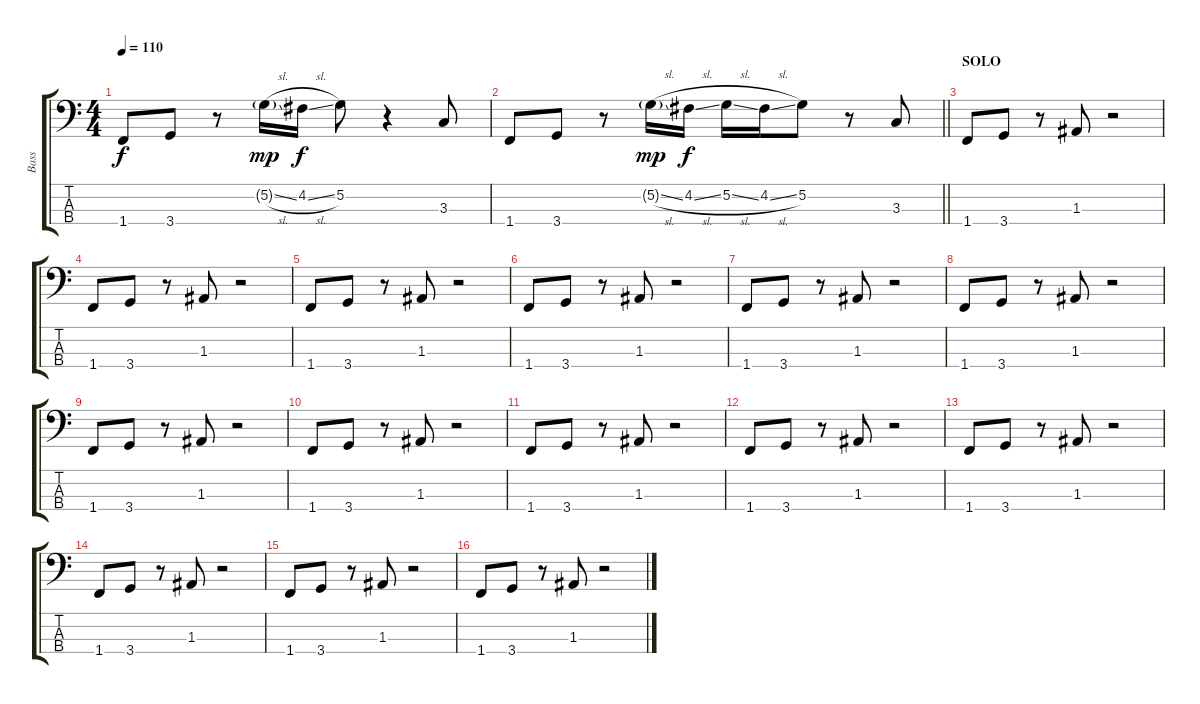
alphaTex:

\track ("Bass" "Bass") {instrument slapbass1}
\staff {score tabs}
\tuning (G2 D2 A1 E1) {hide}
\ts (4 4)
\tempo 110
\clef f4
\ks c
1.4.8{dy f} 3.4.8 r.8 5.2{sl g}.16{dy mp} 4.2{sl}.16{dy f} 5.2.8 r.4 3.3.8 |
\barLineRight lightlight
1.4.8 3.4.8 r.8 5.2{sl g}.16{dy mp} 4.2{sl}.16{dy f} 5.2{sl}.16 4.2{sl}.16 5.2.8 r.8 3.3.8 |
\section ("" "SOLO")
1.4.8 3.4.8 r.8 1.3.8 r.2 |
1.4.8 3.4.8 r.8 1.3.8 r.2 |
1.4.8 3.4.8 r.8 1.3.8 r.2 |
1.4.8 3.4.8 r.8 1.3.8 r.2 |
1.4.8 3.4.8 r.8 1.3.8 r.2 |
1.4.8 3.4.8 r.8 1.3.8 r.2 |
1.4.8 3.4.8 r.8 1.3.8 r.2 |
1.4.8 3.4.8 r.8 1.3.8 r.2 |
1.4.8 3.4.8 r.8 1.3.8 r.2 |
1.4.8 3.4.8 r.8 1.3.8 r.2 |
1.4.8 3.4.8 r.8 1.3.8 r.2 |
1.4.8 3.4.8 r.8 1.3.8 r.2 |
1.4.8 3.4.8 r.8 1.3.8 r.2 |
1.4.8 3.4.8 r.8 1.3.8 r.2
